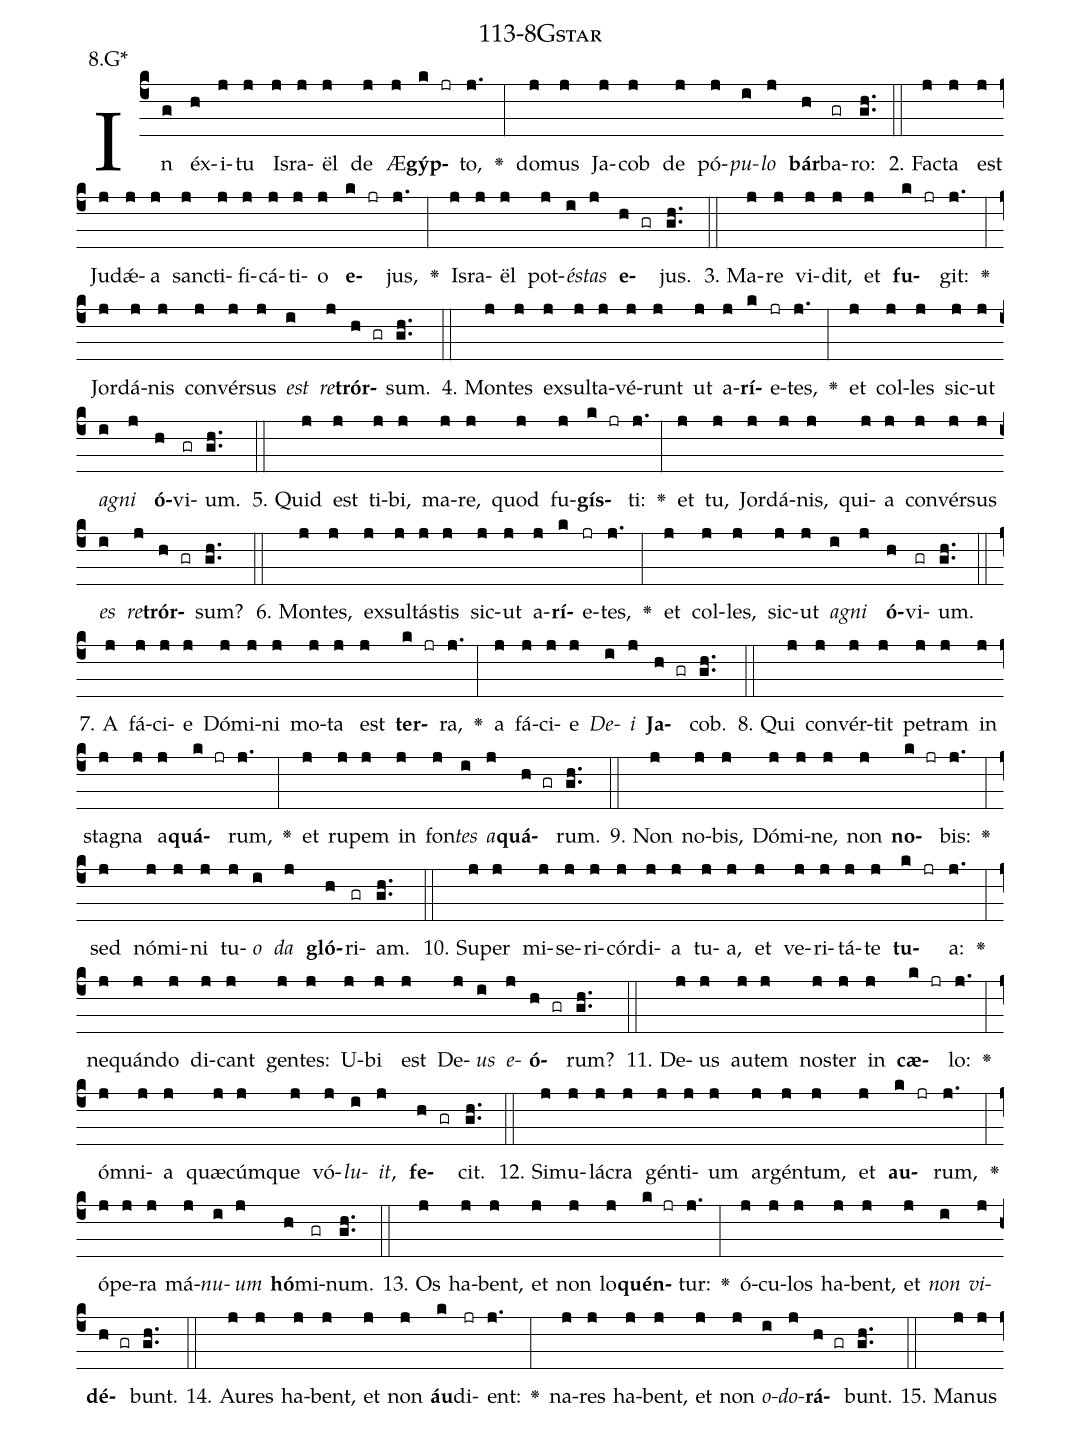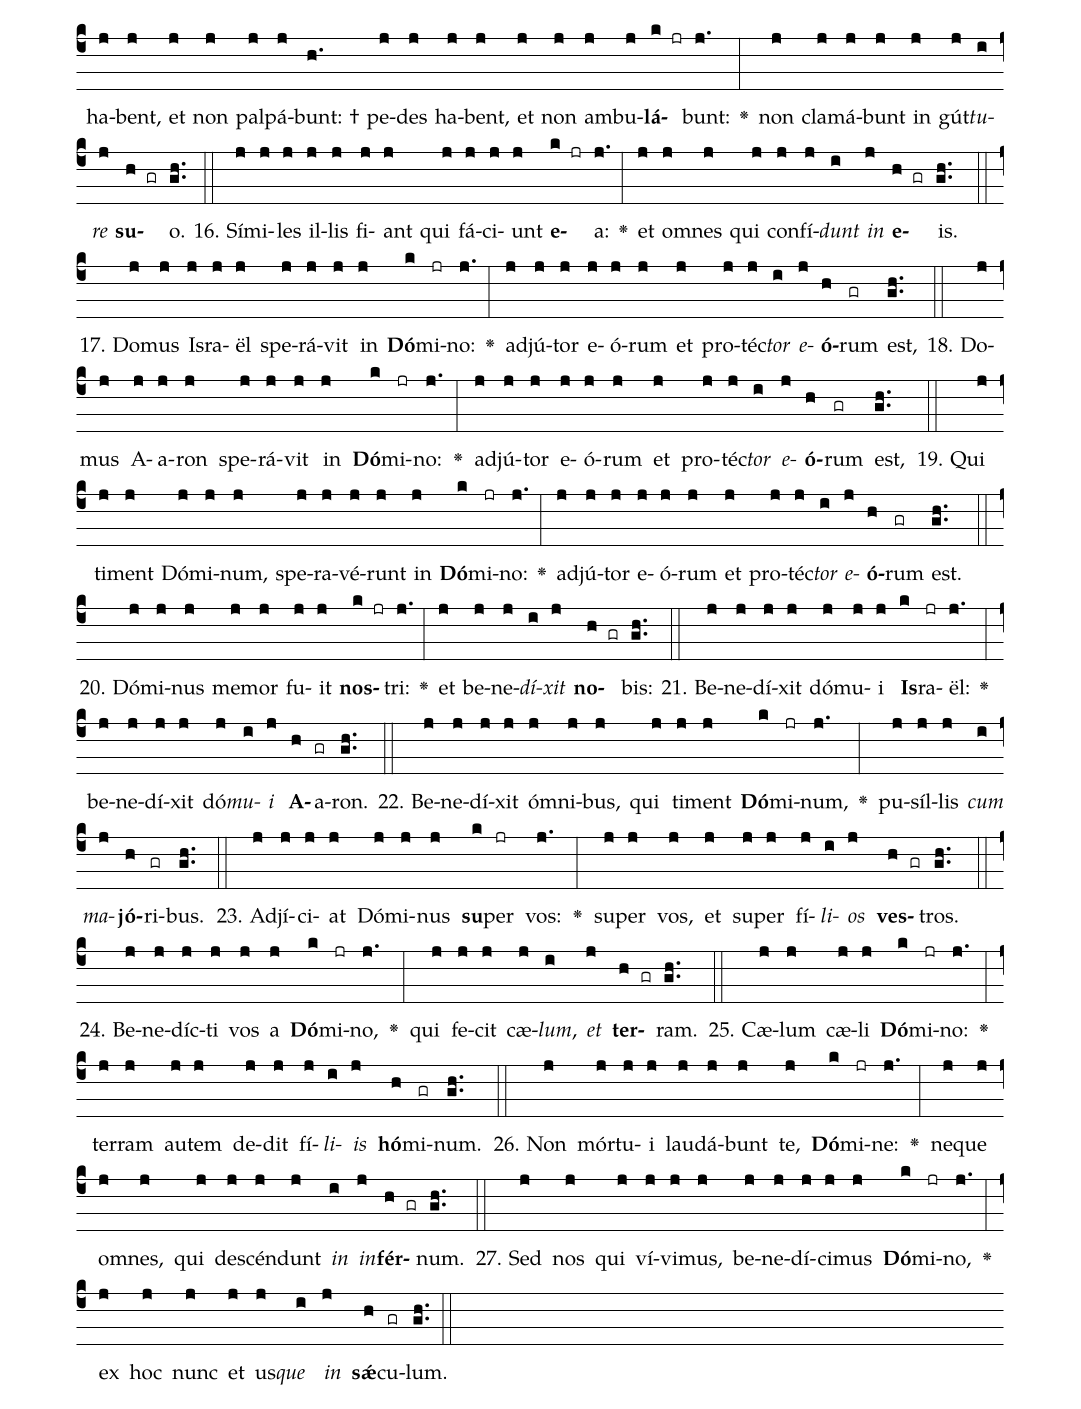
name: 113-8Gstar;
annotation: 8.G*;
%%
(c4)In(g) éx(h)i(j)tu(j) Is(j)ra(j)ël(j) de(j) Æ(j)<b>gýp</b>(k jr)to,(j.) <v>\greheightstar</v>(:) do(j)mus(j) Ja(j)cob(j) de(j) pó(j)<i>pu</i>(i)<i>lo</i>(j) <b>bár</b>(h)ba(gr)ro:(gh..) (::)
2. Fac(j)ta(j) est(j) Ju(j)dǽ(j)a(j) sanc(j)ti(j)fi(j)cá(j)ti(j)o(j) <b>e</b>(k jr)jus,(j.) <v>\greheightstar</v>(:) Is(j)ra(j)ël(j) pot(j)<i>és</i>(i)<i>tas</i>(j) <b>e</b>(h gr)jus.(gh..) (::)
3. Ma(j)re(j) vi(j)dit,(j) et(j) <b>fu</b>(k jr)git:(j.) <v>\greheightstar</v>(:) Jor(j)dá(j)nis(j) con(j)vér(j)sus(j) <i>est</i>(i) <i>re</i>(j)<b>trór</b>(h gr)sum.(gh..) (::)
4. Mon(j)tes(j) ex(j)sul(j)ta(j)vé(j)runt(j) ut(j) a(j)<b>rí</b>(k)e(jr)tes,(j.) <v>\greheightstar</v>(:) et(j) col(j)les(j) sic(j)ut(j) <i>a</i>(i)<i>gni</i>(j) <b>ó</b>(h)vi(gr)um.(gh..) (::)
5. Quid(j) est(j) ti(j)bi,(j) ma(j)re,(j) quod(j) fu(j)<b>gís</b>(k jr)ti:(j.) <v>\greheightstar</v>(:) et(j) tu,(j) Jor(j)dá(j)nis,(j) qui(j)a(j) con(j)vér(j)sus(j) <i>es</i>(i) <i>re</i>(j)<b>trór</b>(h gr)sum?(gh..) (::)
6. Mon(j)tes,(j) ex(j)sul(j)tás(j)tis(j) sic(j)ut(j) a(j)<b>rí</b>(k)e(jr)tes,(j.) <v>\greheightstar</v>(:) et(j) col(j)les,(j) sic(j)ut(j) <i>a</i>(i)<i>gni</i>(j) <b>ó</b>(h)vi(gr)um.(gh..) (::)
7. A(j) fá(j)ci(j)e(j) Dó(j)mi(j)ni(j) mo(j)ta(j) est(j) <b>ter</b>(k jr)ra,(j.) <v>\greheightstar</v>(:) a(j) fá(j)ci(j)e(j) <i>De</i>(i)<i>i</i>(j) <b>Ja</b>(h gr)cob.(gh..) (::)
8. Qui(j) con(j)vér(j)tit(j) pe(j)tram(j) in(j) sta(j)gna(j) a(j)<b>quá</b>(k jr)rum,(j.) <v>\greheightstar</v>(:) et(j) ru(j)pem(j) in(j) fon(j)<i>tes</i>(i) <i>a</i>(j)<b>quá</b>(h gr)rum.(gh..) (::)
9. Non(j) no(j)bis,(j) Dó(j)mi(j)ne,(j) non(j) <b>no</b>(k jr)bis:(j.) <v>\greheightstar</v>(:) sed(j) nó(j)mi(j)ni(j) tu(j)<i>o</i>(i) <i>da</i>(j) <b>gló</b>(h)ri(gr)am.(gh..) (::)
10. Su(j)per(j) mi(j)se(j)ri(j)cór(j)di(j)a(j) tu(j)a,(j) et(j) ve(j)ri(j)tá(j)te(j) <b>tu</b>(k jr)a:(j.) <v>\greheightstar</v>(:) ne(j)quán(j)do(j) di(j)cant(j) gen(j)tes:(j) U(j)bi(j) est(j) De(j)<i>us</i>(i) <i>e</i>(j)<b>ó</b>(h gr)rum?(gh..) (::)
11. De(j)us(j) au(j)tem(j) nos(j)ter(j) in(j) <b>cæ</b>(k jr)lo:(j.) <v>\greheightstar</v>(:) óm(j)ni(j)a(j) quæ(j)cúm(j)que(j) vó(j)<i>lu</i>(i)<i>it</i>,(j) <b>fe</b>(h gr)cit.(gh..) (::)
12. Si(j)mu(j)lá(j)cra(j) gén(j)ti(j)um(j) ar(j)gén(j)tum,(j) et(j) <b>au</b>(k jr)rum,(j.) <v>\greheightstar</v>(:) ó(j)pe(j)ra(j) má(j)<i>nu</i>(i)<i>um</i>(j) <b>hó</b>(h)mi(gr)num.(gh..) (::)
13. Os(j) ha(j)bent,(j) et(j) non(j) lo(j)<b>quén</b>(k jr)tur:(j.) <v>\greheightstar</v>(:) ó(j)cu(j)los(j) ha(j)bent,(j) et(j) <i>non</i>(i) <i>vi</i>(j)<b>dé</b>(h gr)bunt.(gh..) (::)
14. Au(j)res(j) ha(j)bent,(j) et(j) non(j) <b>áu</b>(k)di(jr)ent:(j.) <v>\greheightstar</v>(:) na(j)res(j) ha(j)bent,(j) et(j) non(j) <i>o</i>(i)<i>do</i>(j)<b>rá</b>(h gr)bunt.(gh..) (::)
15. Ma(j)nus(j) ha(j)bent,(j) et(j) non(j) pal(j)pá(j)bunt: †(h.) pe(j)des(j) ha(j)bent,(j) et(j) non(j) am(j)bu(j)<b>lá</b>(k jr)bunt:(j.) <v>\greheightstar</v>(:) non(j) cla(j)má(j)bunt(j) in(j) gút(j)<i>tu</i>(i)<i>re</i>(j) <b>su</b>(h gr)o.(gh..) (::)
16. Sí(j)mi(j)les(j) il(j)lis(j) fi(j)ant(j) qui(j) fá(j)ci(j)unt(j) <b>e</b>(k jr)a:(j.) <v>\greheightstar</v>(:) et(j) om(j)nes(j) qui(j) con(j)fí(j)<i>dunt</i>(i) <i>in</i>(j) <b>e</b>(h gr)is.(gh..) (::)
17. Do(j)mus(j) Is(j)ra(j)ël(j) spe(j)rá(j)vit(j) in(j) <b>Dó</b>(k)mi(jr)no:(j.) <v>\greheightstar</v>(:) ad(j)jú(j)tor(j) e(j)ó(j)rum(j) et(j) pro(j)téc(j)<i>tor</i>(i) <i>e</i>(j)<b>ó</b>(h)rum(gr) est,(gh..) (::)
18. Do(j)mus(j) A(j)a(j)ron(j) spe(j)rá(j)vit(j) in(j) <b>Dó</b>(k)mi(jr)no:(j.) <v>\greheightstar</v>(:) ad(j)jú(j)tor(j) e(j)ó(j)rum(j) et(j) pro(j)téc(j)<i>tor</i>(i) <i>e</i>(j)<b>ó</b>(h)rum(gr) est,(gh..) (::)
19. Qui(j) ti(j)ment(j) Dó(j)mi(j)num,(j) spe(j)ra(j)vé(j)runt(j) in(j) <b>Dó</b>(k)mi(jr)no:(j.) <v>\greheightstar</v>(:) ad(j)jú(j)tor(j) e(j)ó(j)rum(j) et(j) pro(j)téc(j)<i>tor</i>(i) <i>e</i>(j)<b>ó</b>(h)rum(gr) est.(gh..) (::)
20. Dó(j)mi(j)nus(j) me(j)mor(j) fu(j)it(j) <b>nos</b>(k jr)tri:(j.) <v>\greheightstar</v>(:) et(j) be(j)ne(j)<i>dí</i>(i)<i>xit</i>(j) <b>no</b>(h gr)bis:(gh..) (::)
21. Be(j)ne(j)dí(j)xit(j) dó(j)mu(j)i(j) <b>Is</b>(k)ra(jr)ël:(j.) <v>\greheightstar</v>(:) be(j)ne(j)dí(j)xit(j) dó(j)<i>mu</i>(i)<i>i</i>(j) <b>A</b>(h)a(gr)ron.(gh..) (::)
22. Be(j)ne(j)dí(j)xit(j) óm(j)ni(j)bus,(j) qui(j) ti(j)ment(j) <b>Dó</b>(k)mi(jr)num,(j.) <v>\greheightstar</v>(:) pu(j)síl(j)lis(j) <i>cum</i>(i) <i>ma</i>(j)<b>jó</b>(h)ri(gr)bus.(gh..) (::)
23. Ad(j)jí(j)ci(j)at(j) Dó(j)mi(j)nus(j) <b>su</b>(k)per(jr) vos:(j.) <v>\greheightstar</v>(:) su(j)per(j) vos,(j) et(j) su(j)per(j) fí(j)<i>li</i>(i)<i>os</i>(j) <b>ves</b>(h gr)tros.(gh..) (::)
24. Be(j)ne(j)díc(j)ti(j) vos(j) a(j) <b>Dó</b>(k)mi(jr)no,(j.) <v>\greheightstar</v>(:) qui(j) fe(j)cit(j) cæ(j)<i>lum</i>,(i) <i>et</i>(j) <b>ter</b>(h gr)ram.(gh..) (::)
25. Cæ(j)lum(j) cæ(j)li(j) <b>Dó</b>(k)mi(jr)no:(j.) <v>\greheightstar</v>(:) ter(j)ram(j) au(j)tem(j) de(j)dit(j) fí(j)<i>li</i>(i)<i>is</i>(j) <b>hó</b>(h)mi(gr)num.(gh..) (::)
26. Non(j) mór(j)tu(j)i(j) lau(j)dá(j)bunt(j) te,(j) <b>Dó</b>(k)mi(jr)ne:(j.) <v>\greheightstar</v>(:) ne(j)que(j) om(j)nes,(j) qui(j) de(j)scén(j)dunt(j) <i>in</i>(i) <i>in</i>(j)<b>fér</b>(h gr)num.(gh..) (::)
27. Sed(j) nos(j) qui(j) ví(j)vi(j)mus,(j) be(j)ne(j)dí(j)ci(j)mus(j) <b>Dó</b>(k)mi(jr)no,(j.) <v>\greheightstar</v>(:) ex(j) hoc(j) nunc(j) et(j) us(j)<i>que</i>(i) <i>in</i>(j) <b>sǽ</b>(h)cu(gr)lum.(gh..) (::)
